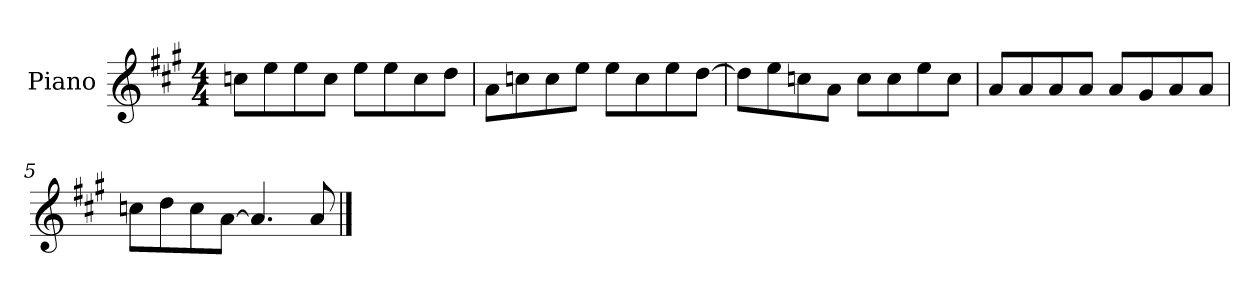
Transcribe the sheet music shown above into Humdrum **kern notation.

**kern
*part1
*staff1
*I"Piano
*I'P-no
*clefG2
*k[f#c#g#]
*M4/4
*MM90
=1
8ccn\L
8ee\
8ee\
8cc\J
8ee\L
8ee\
8cc\
8dd\J
=2
8a\L
8ccn\
8cc\
8ee\J
8ee\L
8cc\
8ee\
[8dd\J
=3
8dd\L]
8ee\
8ccn\
8a\J
8cc\L
8cc\
8ee\
8cc\J
=4
8a/L
8a/
8a/
8a/J
8a/L
8g#/
8a/
8a/J
!!LO:LB:g=z
=5
8ccn\L
8dd\
8cc\
[8a\J
4.a/]
8a/
==
*-
